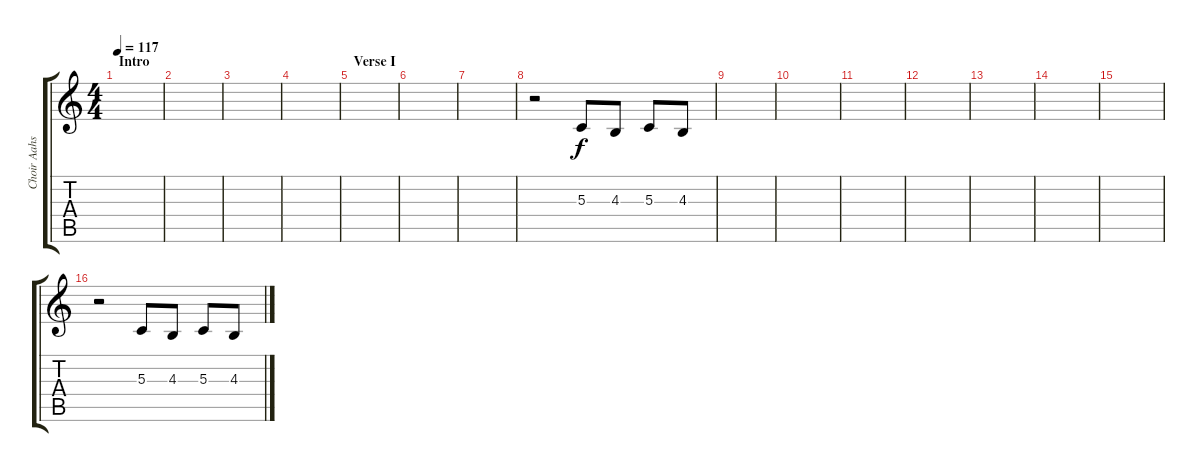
\track ("Choir Aahs/Piano" "Choir Aahs") {instrument choiraahs}
\staff {score tabs}
\tuning (E4 B3 G3 D3 A2 E2) {hide}
\ts (4 4)
\section ("" "Intro")
\tempo 117
\clef g2
\ks c
|
|
|
|
\section ("" "Verse I")
|
|
|
r.2 5.3.8 4.3.8 5.3.8 4.3.8 |
|
|
|
|
|
|
|
r.2 5.3.8 4.3.8 5.3.8 4.3.8
